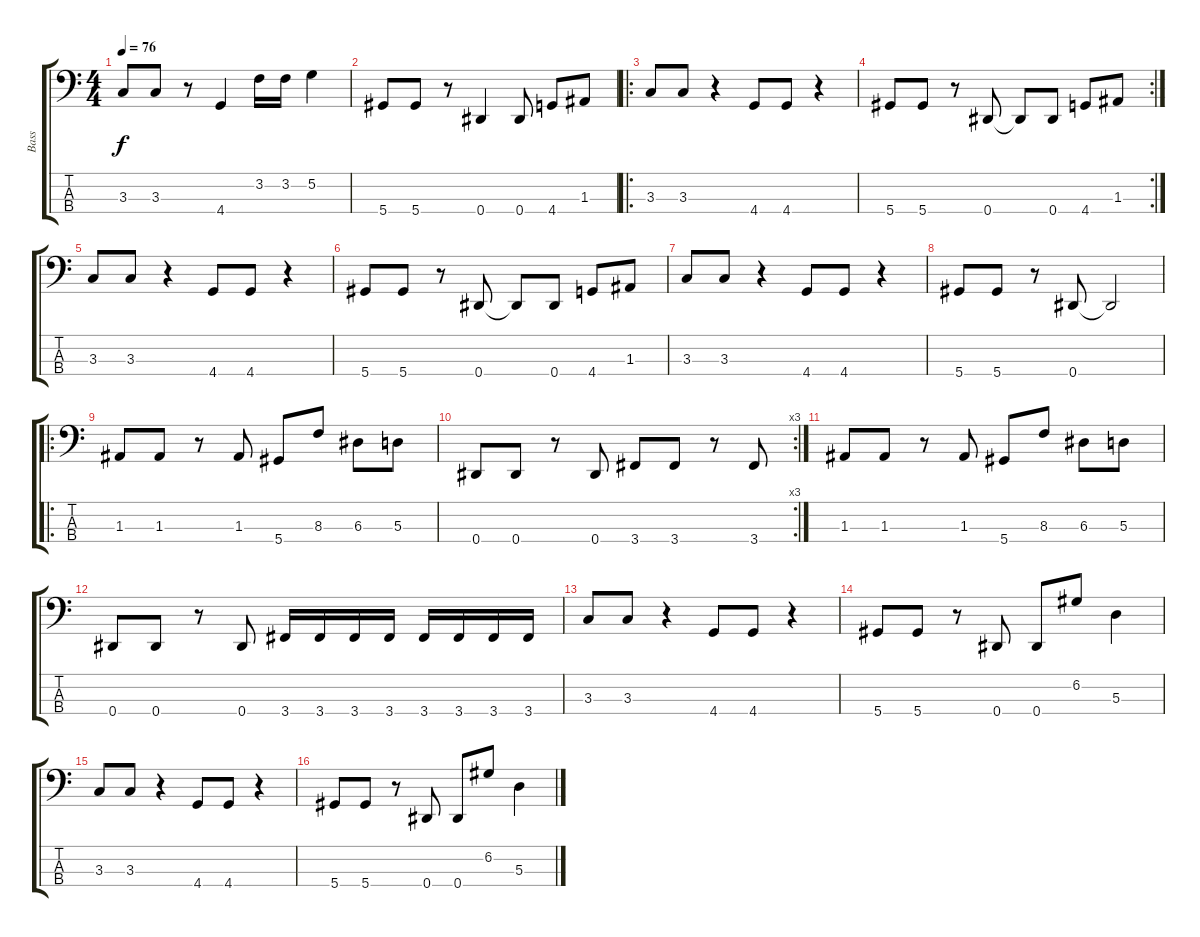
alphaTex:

\track ("Bass" "Bass") {instrument electricbassfinger}
\staff {score tabs}
\tuning (G2 D2 A1 Eb1) {hide}
\ts (4 4)
\tempo 76
\clef f4
\ks c
3.3.8{dy f} 3.3.8 r.8 4.4.4 3.2.16 3.2.16 5.2.4 |
5.4.8 5.4.8 r.8 0.4.4 0.4.8 4.4.8 1.3.8 |
\ro
3.3.8 3.3.8 r.4 4.4.8 4.4.8 r.4 |
\rc 2
5.4.8 5.4.8 r.8 0.4.8 0.4{t}.8 0.4.8 4.4.8 1.3.8 |
3.3.8 3.3.8 r.4 4.4.8 4.4.8 r.4 |
5.4.8 5.4.8 r.8 0.4.8 0.4{t}.8 0.4.8 4.4.8 1.3.8 |
3.3.8 3.3.8 r.4 4.4.8 4.4.8 r.4 |
5.4.8 5.4.8 r.8 0.4.8 0.4{t}.2 |
\ro
1.3.8 1.3.8 r.8 1.3.8 5.4.8 8.3.8 6.3.8 5.3.8 |
\rc 3
0.4.8 0.4.8 r.8 0.4.8 3.4.8 3.4.8 r.8 3.4.8 |
1.3.8 1.3.8 r.8 1.3.8 5.4.8 8.3.8 6.3.8 5.3.8 |
0.4.8 0.4.8 r.8 0.4.8 3.4.16 3.4.16 3.4.16 3.4.16 3.4.16 3.4.16 3.4.16 3.4.16 |
3.3.8 3.3.8 r.4 4.4.8 4.4.8 r.4 |
5.4.8 5.4.8 r.8 0.4.8 0.4.8 6.2.8 5.3.4 |
3.3.8 3.3.8 r.4 4.4.8 4.4.8 r.4 |
5.4.8 5.4.8 r.8 0.4.8 0.4.8 6.2.8 5.3.4
